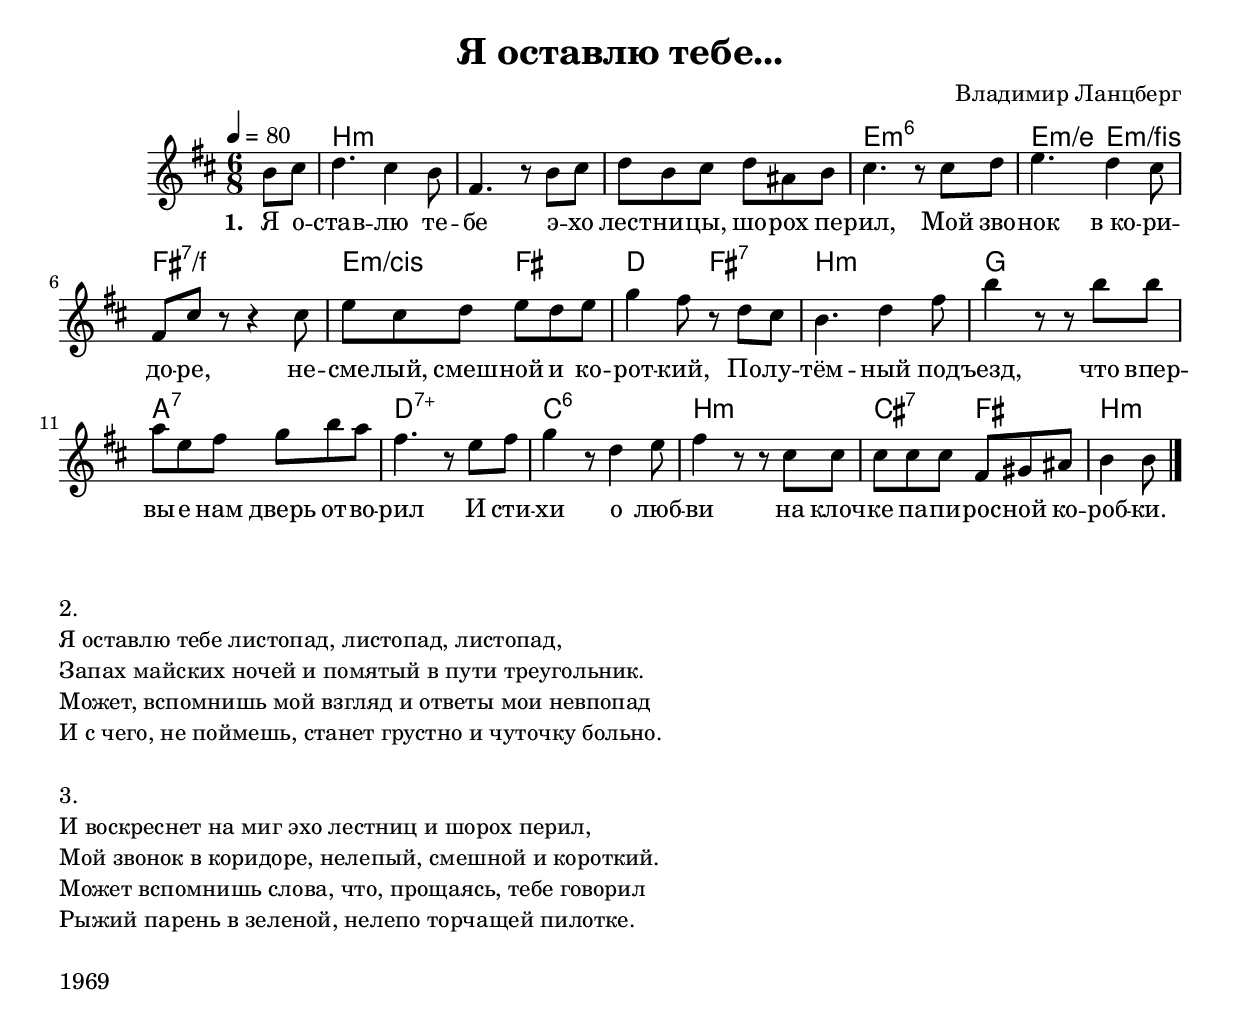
\header {
  title = "Я оставлю тебе..."
  composer = "Владимир Ланцберг"
}

%\version "2.10.33"

% European system (A B H C D E F G)
\include "deutsch.ly"

lnotes = \relative c'' {
  \time 6/8
  \key h \minor
  \tempo 4 = 80
  \partial 4
  % я оставлю тебе
  h8 cis8 d4. cis4 h8 fis4. r8 h8 cis d h8 cis d ais h cis4. r8
  % мой зво
  cis8 d e4. d4 cis8 fis, cis' r8 r4 cis8 e cis d e d e g4 fis8 r8
  % полутемный
  d8 cis8 h4. d4 fis8 h4 r8 r8 h8 h a e fis g h a fis4. r8
  % и стихи
  e8 fis8 g4 r8 d4 e8 fis4 r8 r8 cis cis cis cis cis fis, gis ais h4 h8
  \bar "|."
}

ltext = \lyricmode {
  \set stanza = #"1. "
  Я о -- став -- лю те -- бе э -- хо лест -- ни -- цы, шо -- рох пе -- рил,
  Мой зво -- нок в_ко -- ри -- до -- ре, не -- сме -- лый, смеш -- ной и ко -- рот -- кий,
  По -- лу -- тём -- ный под -- ъезд, что впер -- вы -- е нам дверь от -- во -- рил
  И сти -- хи о люб -- ви на клоч -- ке па -- пи -- рос -- ной ко -- роб -- ки.
}

\score {
  <<
    \chords { \germanChords s4 h2.:m s2. s2. e2.:m6 e4.:m/e e4.:m/fis \set majorSevenSymbol = \markup { 7+ } fis2.:7/f e4.:m/cis fis4. d4. fis4.:7 h2.:m g2. a2.:7 d2.:7+ c2.:6 h2.:m cis4.:7 fis4. h4.:m }
    \new Voice = "guit" \lnotes
    \new Lyrics \lyricsto "guit" \ltext
  >>
  \midi{}
  \layout {
    \context {
      \Score
      \remove "Volta_engraver"
    }
  }
}

\markup {
  \column {
    \hspace #1
    "2. "
    "Я оставлю тебе листопад, листопад, листопад,"
    "Запах майских ночей и помятый в пути треугольник."
    "Может, вспомнишь мой взгляд и ответы мои невпопад"
    "И с чего, не поймешь, станет грустно и чуточку больно."
    \hspace #1
    "3. "
    "И воскреснет на миг эхо лестниц и шорох перил,"
    "Мой звонок в коридоре, нелепый, смешной и короткий."
    "Может вспомнишь слова, что, прощаясь, тебе говорил"
    "Рыжий парень в зеленой, нелепо торчащей пилотке."
    \hspace #1
    "1969"
  }
}

